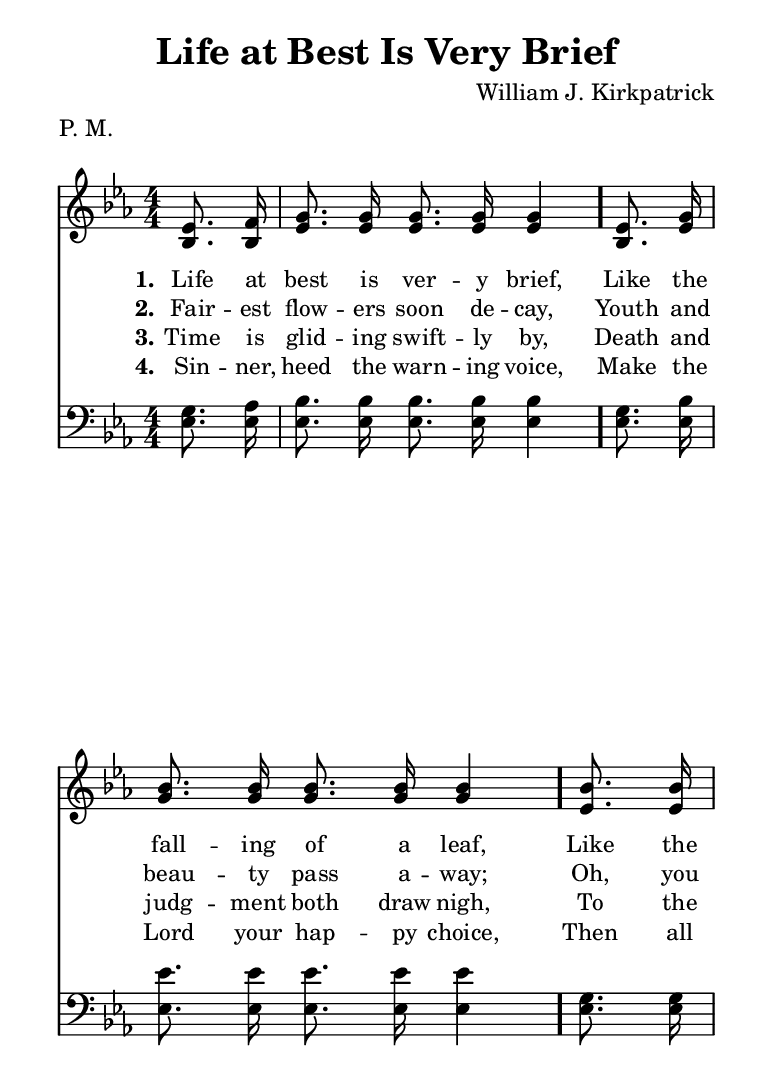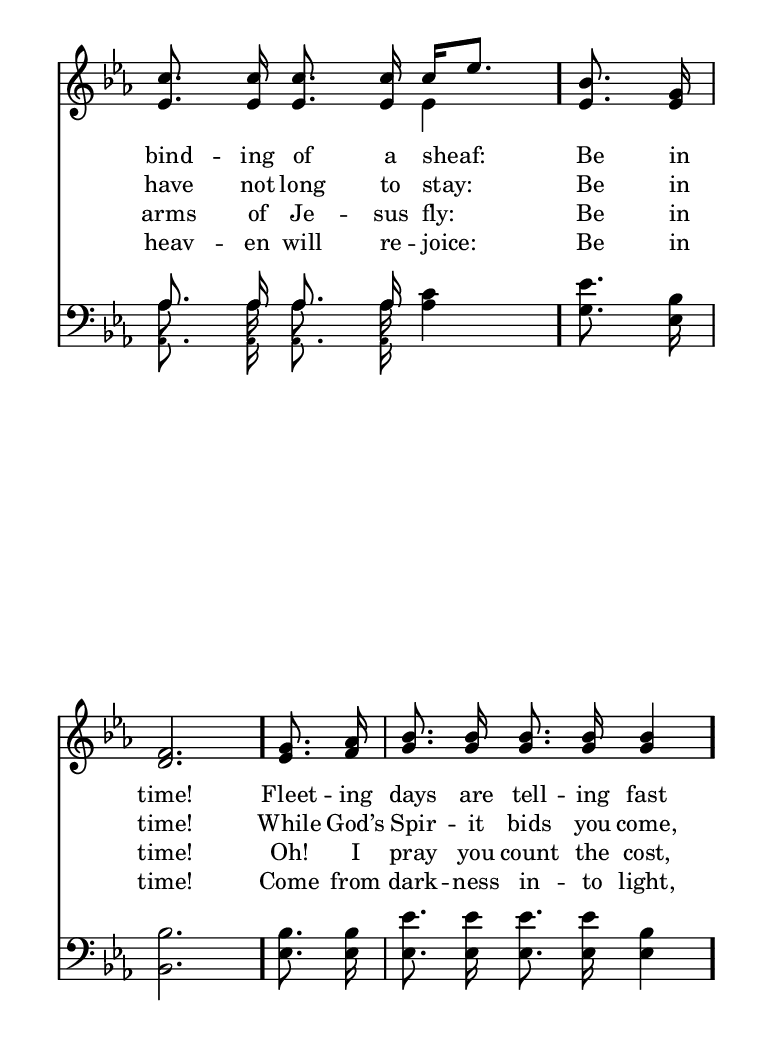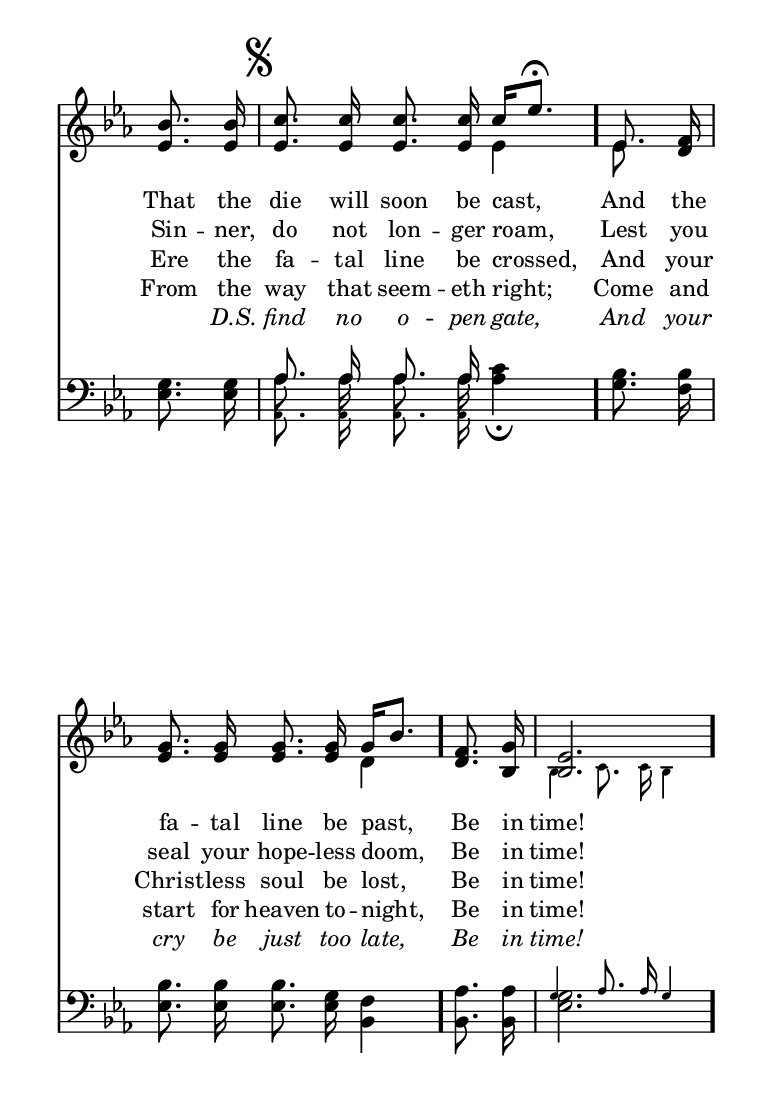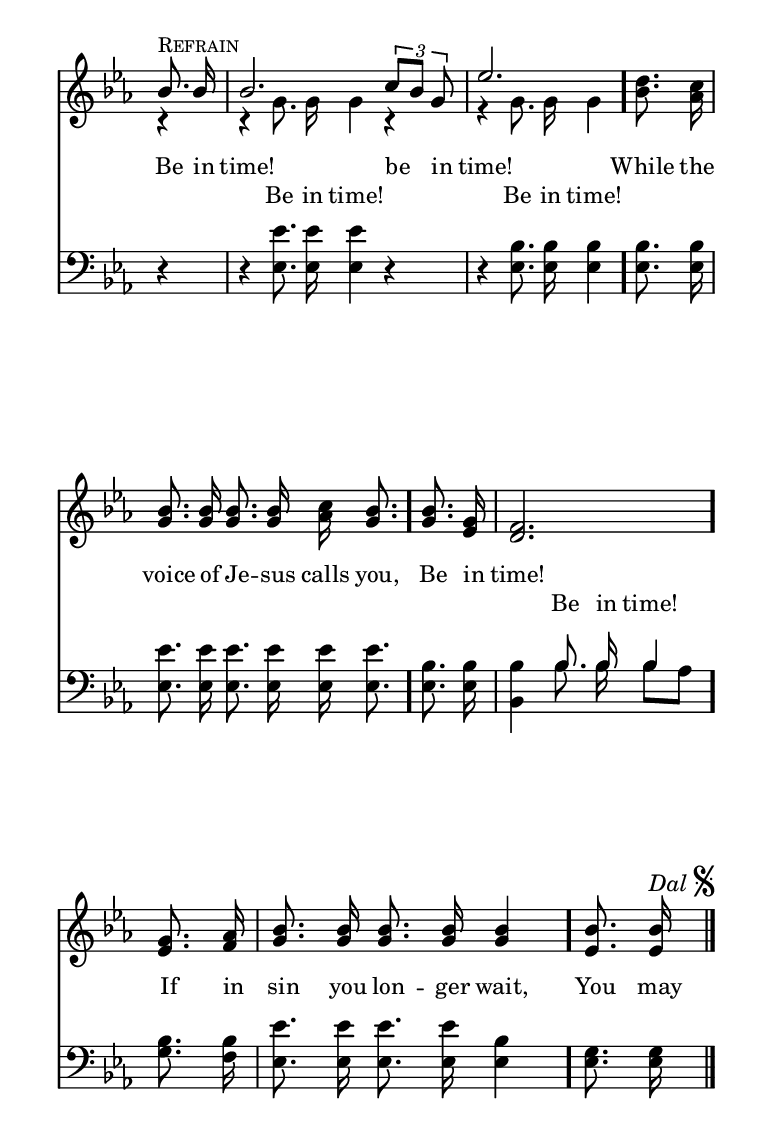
\include "common/global.ily"
\paper {
  \include "common/paper.ily"
  ragged-last-bottom = ##t
  systems-per-page = #(cond (is-eogsized 4) (#t #f))
  page-count = #(cond (is-eogsized 2) (#t #f))
  system-count = #(cond (is-eogsized 6) (#t #f))
}

\header{
  %gospel
  hymnnumber = "102"
  title = "Life at Best Is Very Brief"
  tunename = ""
  meter = "P. M."
  poet = ""
  composer = "William J. Kirkpatrick"
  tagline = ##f
}

% for fermata in MIDI
ta = { \tempo 4=80 }
tb = { \tempo 4=40 }
marksegno = { \mark \markup { \musicglyph #"scripts.segno" } }

patternAAds = { c8. c16 c8. c16 c4 }
patternAA = { \ta c8. c16 | \patternAAds }
patternABds = { \ta c8. c16 c8. c16 c16[ c8.] }
patternAB = { \ta c8. c16 \patternABds }
patternACds = { c8. c16 c8. c16 \tb c4 \ta }
patternAC = { \ta c8. c16 | \patternACds }

patternBA = { \ta c8. c16 | c2. }

patternCA = { \ta c8. c16 | c8. c16 c8. c16 c16 c8. }

lyricsInvis = { \override LyricText.stencil = ##f \override LyricHyphen.stencil = ##f }
lyricsVis = { \revert LyricText.stencil \revert LyricHyphen.stencil }

global = {
  \include "common/overrides.ily"
  \override Staff.TimeSignature.style = #'numbered
  \time 4/4
  \override Score.MetronomeMark.transparent = ##t % hide all fermata changes too
  \ta
  \key ees \major
  \partial 4
  \autoBeamOff
}

notesSoprano = {
\global
\relative c' {

  \changePitch \patternAA { ees f | g g g g g }
  \changePitch \patternAA { ees g | bes bes bes bes bes }
  \changePitch \patternAB { bes bes | c c c c c ees }
  \changePitch \patternBA { bes g | f }

  \changePitch \patternAA { g aes | bes bes bes bes bes}
  \changePitch \patternAB { bes bes | c c c c c ees \fermata }
  \changePitch \patternAB { ees, f | g g g g g bes }
  \changePitch \patternBA { f g | ees }

  << s^\markup { \small \caps "Refrain" }
  { \stemUp bes'8. bes16 | bes2. \tuplet 3/2 { c8[ bes] g } | ees'2. } >>
  \changePitch \patternCA { d c | bes bes bes bes c bes }
  bes8. g16 | f2.
  \changePitch \patternAA { g aes | bes bes bes bes bes }
  bes8. bes16^\markup { \italic { Dal } \raise #1 \musicglyph #"scripts.segno" }

  \bar "|."

}
}

notesSopranoDS = {
\relative c'' {
  \changePitch \patternABds { c c c c c ees \fermata }
  \changePitch \patternAB { ees, f | g g g g g bes }
  \changePitch \patternBA { f g | ees }
}
}

notesAlto = {
\global
\relative e' {

  \changePitch \patternAA { bes bes | ees ees ees ees ees }
  \changePitch \patternAA { bes ees | g g g g g }
  \changePitch \patternAA { ees ees | ees ees ees ees ees }
  \changePitch \patternBA { ees ees | d }

  \changePitch \patternAA { ees f | g g g g g }
  \changePitch \patternAA { ees ees | ees ees ees ees ees }
  \changePitch \patternAA { ees d | ees ees ees ees d }
  \changePitch \patternBA { d bes | bes }

  r4 | r4 g'8. g16 g4 r4 | r4 g8. g16 g4
  \changePitch \patternCA { bes aes | g g g g aes g }
  g8. ees16 | d2.
  \changePitch \patternAA { ees f | g g g g g }
  ees8. ees16

}
}

restsAlto = {

  \repeat unfold 32 \skip 4
  r4 | r4
  \skip 4 \skip 4
  r4 | r4

}

notesAltoDS = {
\relative e' {
  \changePitch \patternAAds { ees ees ees ees ees }
  \changePitch \patternAA { ees d | ees ees ees ees d }
  \changePitch \patternBA { d bes | bes }
}
}

notesAltoSecond = {
\autoBeamOff
\relative e' {
\override NoteHead.font-size = #-4 {
\repeat unfold 29 \skip 4
bes4 c8. c16 bes4
}
}
}

notesTenor = {
\global
\relative a {

  \changePitch \patternAA { g aes | bes bes bes bes bes }
  \changePitch \patternAA { g bes | ees ees ees ees ees }
  \changePitch \patternAA { g, g | aes aes aes aes c }
  \changePitch \patternBA { ees bes | bes }

  \changePitch \patternAA { bes bes | ees ees ees ees bes }
  \changePitch \patternAA { g g | aes aes aes aes c }
  \changePitch \patternAA { bes bes | bes bes bes g f }
  \changePitch \patternBA { aes aes | g }

  r4 | r4 ees'8. ees16 ees4 r4 | r4 bes8. bes16 bes4
  \changePitch \patternCA { bes bes | ees ees ees ees ees ees }
  bes8. bes16 | bes4 bes8. bes16 bes4
  \changePitch \patternAA { bes bes | ees ees ees ees bes }
  g8. g16

}
}

notesTenorDS = {
\relative a {
  \changePitch \patternAAds { aes aes aes aes c }
  \changePitch \patternAA { bes bes | bes bes bes g f }
  \changePitch \patternBA { aes aes | g }
}
}

notesTenorSecond = {
\autoBeamOff
\relative a {
\override NoteHead.font-size = #-4 {
\repeat unfold 29 \skip 4
g4 aes8. aes16 g4
}
}
}

notesBass = {
\global
\relative f {

  \changePitch \patternAA { ees ees | ees ees ees ees ees }
  \changePitch \patternAA { ees ees | ees ees ees ees ees }
  \changePitch \patternAA { ees ees | aes aes aes aes aes }
  \changePitch \patternBA { g ees | bes }

  \changePitch \patternAA { ees ees | ees ees ees ees ees }
  \changePitch \patternAC { ees ees | aes aes aes aes aes_\fermata }
  \changePitch \patternAA { g f | ees ees ees ees bes }
  \changePitch \patternBA { bes bes | ees }

  r4 | r4 ees8. ees16 ees4 r4 | r4 ees8. ees16 ees4
  \changePitch \patternCA { ees ees | ees ees ees ees ees ees }
  ees8. ees16 | bes4 bes'8. bes16 bes8[ aes8]
  \changePitch \patternAA { g f | ees ees ees ees ees }
  ees8. ees16

}
}

notesBassDS = {
\relative f {
  \changePitch \patternACds { aes aes aes aes aes }
  \changePitch \patternAA { g f | ees ees ees ees bes }
  \changePitch \patternBA { bes bes | ees }
}
}

notesBassSecond = {
\autoBeamOff
\relative f, {
\override NoteHead.font-size = #-4 {
\repeat unfold 9 \skip 4
aes8. aes16 aes8. aes16
\repeat unfold 10 \skip 4
aes8. aes16 aes8. aes16
}
}
}

Refrain = \lyricmode {

%{HIDE>%} Be in time! be in time! \bar "." %{<HIDE%}
%LYRICS Be in time ... be in time ... \bar "."
While the voice of Je -- sus calls you, \bar "."
Be in time! \bar "."
If in sin you lon -- ger wait, \bar "."
You may %LYRICS find no open gate, % \bar "."
%LYRICS And your cry be just too late,
%LYRICS Be in time!

}

underWords = \lyricmode {

{ \repeat unfold 48 { \skip 4 } }
Be in time! Be in time!
{ \repeat unfold 11 { \skip 4 } }
Be in time!

}

segnoWords = \lyricmode {

{ \repeat unfold 32 { \skip 4 } }
\override LyricText #'font-shape = #'italic
D.S. find no o -- pen gate,
And your cry be just too late,
Be in time!

}

wordsA = \lyricmode {
\set stanza = "1."

Life at best is ver -- y brief, \bar "."
Like the fall -- ing of a leaf, \bar "."
Like the bind -- ing of a sheaf: \bar "."
Be in time! \bar "."
Fleet -- ing days are tell -- ing fast \bar "."
That the %{HIDE>%} \marksegno %{<HIDE%} die will soon be cast, \bar "."
And the fa -- tal line be past, \bar "."
Be in time! \bar "." \break % for both eogsized and letter, work around lyrics issues XXX review

}

wordsB = \lyricmode {
\set stanza = "2."

Fair -- est flow -- ers soon de -- cay,
Youth and beau -- ty pass a -- way;
Oh, you have not long to stay:
Be in time!
While God’s Spir -- it bids you come,
Sin -- ner, do not lon -- ger roam,
Lest you seal your hope -- less doom,
Be in time!

\Refrain

}

wordsC = \lyricmode {
\set stanza = "3."

Time is glid -- ing swift -- ly by,
Death and judg -- ment both draw nigh,
To the arms of Je -- sus fly:
Be in time!
Oh! I pray you count the cost,
Ere the fa -- tal line be crossed,
And your Christ -- less soul be lost,
Be in time!

}

wordsD = \lyricmode {
\set stanza = "4."

Sin -- ner, heed the warn -- ing voice,
Make the Lord your hap -- py choice,
Then all heav -- en will re -- joice:
Be in time!
Come from dark -- ness in -- to light,
From the way that seem -- eth right;
Come and start for heaven to -- night,
Be in time!

}

music = \context ChoirStaff <<
    \context Staff = upper <<
      \set Staff.autoBeaming = ##f
      \set ChoirStaff.systemStartDelimiter = #'SystemStartBar
      \set ChoirStaff.printPartCombineTexts = ##f
      \partcombine #'(2 . 9) \notesSoprano \notesAlto
      \context NullVoice = sopranos { \voiceOne << \notesSoprano >> }
      \context NullVoice = altos { \voiceTwo << \notesAlto >> }
      \context Voice = altosRests { \voiceTwo << \restsAlto >> }
      \context Voice = altosSecond { \voiceFour << \notesAltoSecond >> }
      \context Lyrics = one   \lyricsto sopranos \wordsA
      \context Lyrics = two   \lyricsto sopranos \wordsB
      \context Lyrics = three \lyricsto sopranos \wordsC
      \context Lyrics = four  \lyricsto sopranos \wordsD
    >>
    \new Lyrics \with { alignAboveContext = men } \lyricsto sopranos \segnoWords
    \context Staff = men <<
      \set Staff.autoBeaming = ##f
      \clef bass
      \set ChoirStaff.printPartCombineTexts = ##f
      \partcombine #'(2 . 9) \notesTenor \notesBass
      \context NullVoice = tenors { \voiceOne << \notesTenor >> }
      \context Voice = tenorsSecond { \voiceOne << \notesTenorSecond >> }
      \context NullVoice = basses { \voiceTwo << \notesBass >> }
      \context Voice = bassesSecond { \voiceTwo << \notesBassSecond >> }
    >>
    \new Lyrics \with { alignAboveContext = men } \lyricsto tenors \underWords
  >>

musicDS = \context ChoirStaff <<
    \context Staff = upper <<
      \set Staff.autoBeaming = ##f
      \set ChoirStaff.systemStartDelimiter = #'SystemStartBar
      \context Voice  = sopranos { \voiceOne { \notesSoprano \notesSopranoDS } }
      \context Voice  = altos { \voiceTwo { \notesAlto \notesAltoDS } }
      \context Voice  = altosSecond { \voiceFour << \notesAltoSecond >> }
    >>
    \context Staff = men <<
      \set Staff.autoBeaming = ##f
      \clef bass
      \context Voice  = tenors { \voiceOne { \notesTenor \notesTenorDS } }
      \context Voice  = tenorsSecond { \voiceThree << \notesTenorSecond >> }
      \context Voice  = basses { \voiceTwo { \notesBass \notesBassDS } }
      \context Voice  = bassesSecond { \voiceFour << \notesBassSecond >> }
    >>
  >>

\score {
  \music
  \layout {
    \include "common/layout.ily"
  }
}

\score {
  \musicDS
  \midi{
    \include "common/midi.ily"
  }
}

\version "2.19.49"  % necessary for upgrading to future LilyPond versions.

% vi:set et ts=2 sw=2 ai nocindent syntax=lilypond:
